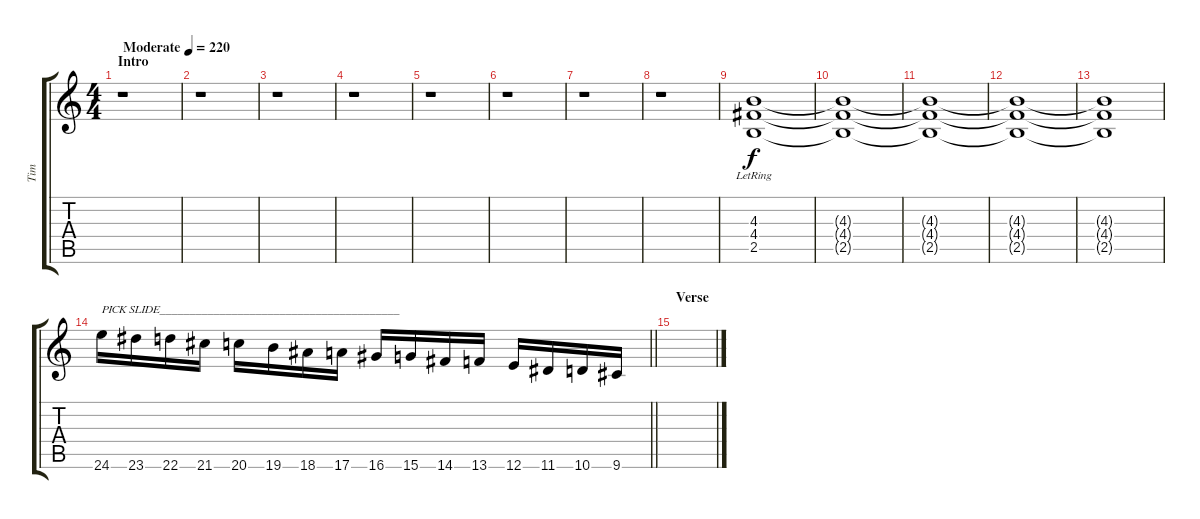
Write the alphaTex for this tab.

\track ("Tim" "Tim") {instrument overdrivenguitar}
\staff {score tabs}
\tuning (E4 B3 G3 D3 A2 E2) {hide}
\ts (4 4)
\section ("" "Intro")
\tempo (220 "Moderate")
\clef g2
\ks c
r.1{dy f instrument overdrivenguitar} |
r.1 |
r.1 |
r.1 |
r.1 |
r.1 |
r.1 |
r.1 |
(4.3{lr} 4.4{lr} 2.5{lr}).1 |
(4.3{t} 4.4{t} 2.5{t}).1 |
(4.3{t} 4.4{t} 2.5{t}).1 |
(4.3{t} 4.4{t} 2.5{t}).1 |
(4.3{t} 4.4{t} 2.5{t}).1 |
\barLineRight lightlight
24.6.16{txt "PICK SLIDE________________________________________"} 23.6.16 22.6.16 21.6.16 20.6.16 19.6.16 18.6.16 17.6.16 16.6.16 15.6.16 14.6.16 13.6.16 12.6.16 11.6.16 10.6.16 9.6.16 |
\section ("" "Verse")
